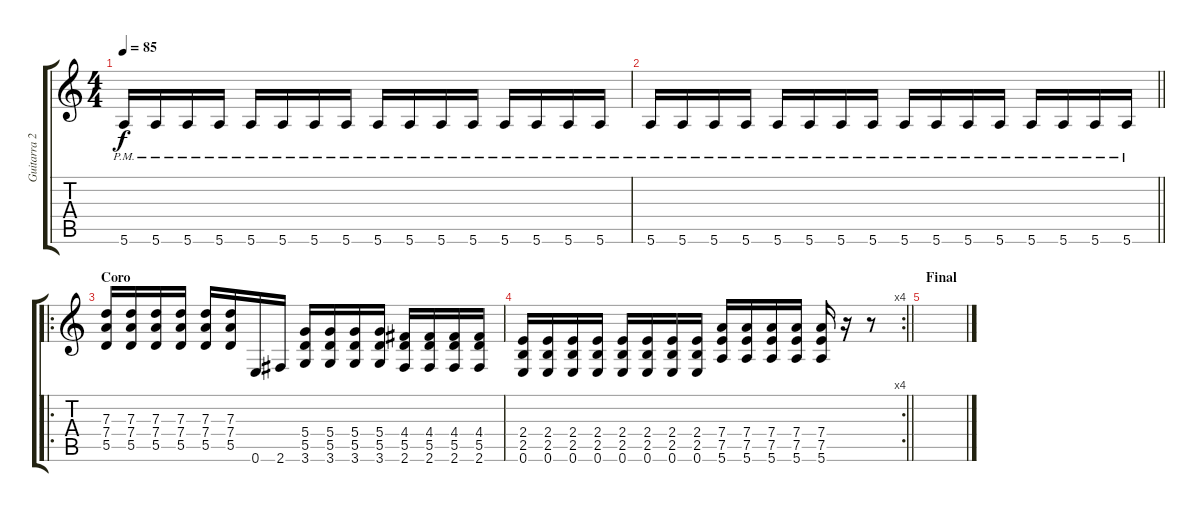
\track ("Guitarra 2" "Guitarra 2") {instrument distortionguitar}
\staff {score tabs}
\tuning (E4 B3 G3 D3 A2 E2) {hide}
\ts (4 4)
\tempo 85
\clef g2
\ks c
5.6{pm}.16{dy f} 5.6{pm}.16 5.6{pm}.16 5.6{pm}.16 5.6{pm}.16 5.6{pm}.16 5.6{pm}.16 5.6{pm}.16 5.6{pm}.16 5.6{pm}.16 5.6{pm}.16 5.6{pm}.16 5.6{pm}.16 5.6{pm}.16 5.6{pm}.16 5.6{pm}.16 |
\barLineRight lightlight
5.6{pm}.16 5.6{pm}.16 5.6{pm}.16 5.6{pm}.16 5.6{pm}.16 5.6{pm}.16 5.6{pm}.16 5.6{pm}.16 5.6{pm}.16 5.6{pm}.16 5.6{pm}.16 5.6{pm}.16 5.6{pm}.16 5.6{pm}.16 5.6{pm}.16 5.6{pm}.16 |
\ro
\section ("" "Coro")
(7.3 7.4 5.5).16 (7.3 7.4 5.5).16 (7.3 7.4 5.5).16 (7.3 7.4 5.5).16 (7.3 7.4 5.5).16 (7.3 7.4 5.5).16 0.6.16 2.6.16 (5.4 5.5 3.6).16 (5.4 5.5 3.6).16 (5.4 5.5 3.6).16 (5.4 5.5 3.6).16 (4.4 5.5 2.6).16 (4.4 5.5 2.6).16 (4.4 5.5 2.6).16 (4.4 5.5 2.6).16 |
\rc 4
\barLineRight lightlight
(2.4 2.5 0.6).16 (2.4 2.5 0.6).16 (2.4 2.5 0.6).16 (2.4 2.5 0.6).16 (2.4 2.5 0.6).16 (2.4 2.5 0.6).16 (2.4 2.5 0.6).16 (2.4 2.5 0.6).16 (7.4 7.5 5.6).16 (7.4 7.5 5.6).16 (7.4 7.5 5.6).16 (7.4 7.5 5.6).16 (7.4 7.5 5.6).16 r.16 r.8 |
\section ("" "Final")
